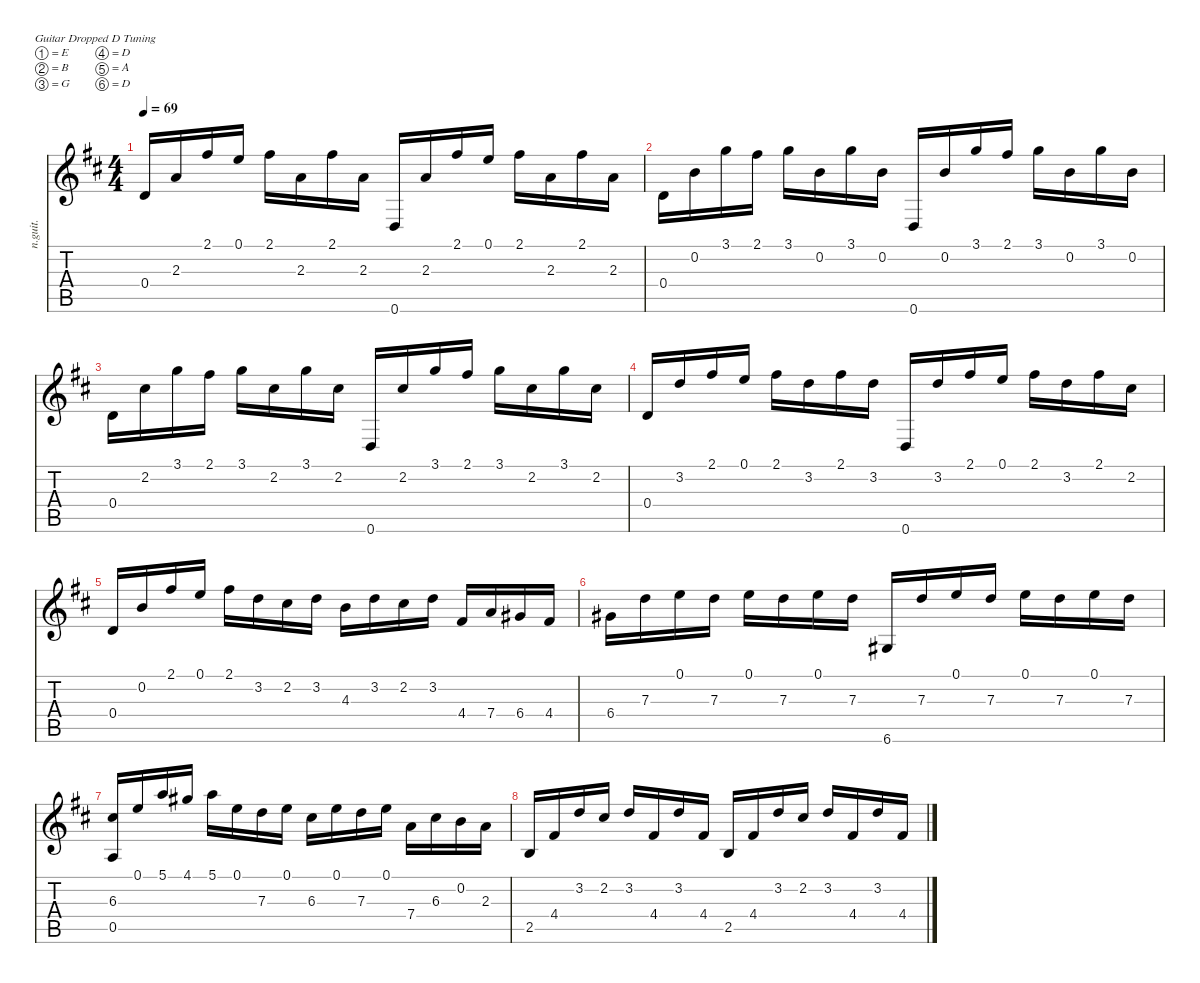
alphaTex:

\defaultSystemsLayout 4
\hideDynamics
\bracketExtendMode nobrackets
\track ("Nylon Guitar" "n.guit.") {instrument acousticguitarnylon}
\staff {score tabs}
\tuning (E4 B3 G3 D3 A2 D2)
\ts (4 4)
\tempo 69
\clef g2
\ks d
0.4{acc forcenatural}.16{dy mf instrument acousticguitarnylon beam Up} 2.3{acc forcenatural}.16{beam Up} 2.1{acc #}.16{beam Up} 0.1{acc forcenatural}.16{beam Up} 2.1{acc #}.16{beam Down} 2.3{acc forcenatural}.16{beam Down} 2.1{acc #}.16{beam Down} 2.3{acc forcenatural}.16{beam Down} 0.6{acc forcenatural}.16{beam Up} 2.3{acc forcenatural}.16{beam Up} 2.1{acc #}.16{beam Up} 0.1{acc forcenatural}.16{beam Up} 2.1{acc #}.16{beam Down} 2.3{acc forcenatural}.16{beam Down} 2.1{acc #}.16{beam Down} 2.3{acc forcenatural}.16{beam Down} |
0.4{acc forcenatural}.16{beam Down} 0.2{acc forcenatural}.16{beam Down} 3.1{acc forcenatural}.16{beam Down} 2.1{acc #}.16{beam Down} 3.1{acc forcenatural}.16{beam Down} 0.2{acc forcenatural}.16{beam Down} 3.1{acc forcenatural}.16{beam Down} 0.2{acc forcenatural}.16{beam Down} 0.6{acc forcenatural}.16{beam Up} 0.2{acc forcenatural}.16{beam Up} 3.1{acc forcenatural}.16{beam Up} 2.1{acc #}.16{beam Up} 3.1{acc forcenatural}.16{beam Down} 0.2{acc forcenatural}.16{beam Down} 3.1{acc forcenatural}.16{beam Down} 0.2{acc forcenatural}.16{beam Down} |
0.4{acc forcenatural}.16{beam Down} 2.2{acc #}.16{beam Down} 3.1{acc forcenatural}.16{beam Down} 2.1{acc #}.16{beam Down} 3.1{acc forcenatural}.16{beam Down} 2.2{acc #}.16{beam Down} 3.1{acc forcenatural}.16{beam Down} 2.2{acc #}.16{beam Down} 0.6{acc forcenatural}.16{beam Up} 2.2{acc #}.16{beam Up} 3.1{acc forcenatural}.16{beam Up} 2.1{acc #}.16{beam Up} 3.1{acc forcenatural}.16{beam Down} 2.2{acc #}.16{beam Down} 3.1{acc forcenatural}.16{beam Down} 2.2{acc #}.16{beam Down} |
0.4{acc forcenatural}.16{beam Up} 3.2{acc forcenatural}.16{beam Up} 2.1{acc #}.16{beam Up} 0.1{acc forcenatural}.16{beam Up} 2.1{acc #}.16{beam Down} 3.2{acc forcenatural}.16{beam Down} 2.1{acc #}.16{beam Down} 3.2{acc forcenatural}.16{beam Down} 0.6{acc forcenatural}.16{beam Up} 3.2{acc forcenatural}.16{beam Up} 2.1{acc #}.16{beam Up} 0.1{acc forcenatural}.16{beam Up} 2.1{acc #}.16{beam Down} 3.2{acc forcenatural}.16{beam Down} 2.1{acc #}.16{beam Down} 2.2{acc #}.16{beam Down} |
0.4{acc forcenatural}.16{beam Up} 0.2{acc forcenatural}.16{beam Up} 2.1{acc #}.16{beam Up} 0.1{acc forcenatural}.16{beam Up} 2.1{acc #}.16{beam Down} 3.2{acc forcenatural}.16{beam Down} 2.2{acc #}.16{beam Down} 3.2{acc forcenatural}.16{beam Down} 4.3{acc forcenatural}.16{beam Down} 3.2{acc forcenatural}.16{beam Down} 2.2{acc #}.16{beam Down} 3.2{acc forcenatural}.16{beam Down} 4.4{acc #}.16{beam Up} 7.4{acc forcenatural}.16{beam Up} 6.4{acc #}.16{beam Up} 4.4{acc #}.16{beam Up} |
6.4{acc #}.16{beam Down} 7.3{acc forcenatural}.16{beam Down} 0.1{acc forcenatural}.16{beam Down} 7.3{acc forcenatural}.16{beam Down} 0.1{acc forcenatural}.16{beam Down} 7.3{acc forcenatural}.16{beam Down} 0.1{acc forcenatural}.16{beam Down} 7.3{acc forcenatural}.16{beam Down} 6.6{acc #}.16{beam Up} 7.3{acc forcenatural}.16{beam Up} 0.1{acc forcenatural}.16{beam Up} 7.3{acc forcenatural}.16{beam Up} 0.1{acc forcenatural}.16{beam Down} 7.3{acc forcenatural}.16{beam Down} 0.1{acc forcenatural}.16{beam Down} 7.3{acc forcenatural}.16{beam Down} |
(0.5{acc forcenatural} 6.3{acc #}).16{beam Up} 0.1{acc forcenatural}.16{beam Up} 5.1{acc forcenatural}.16{beam Up} 4.1{acc #}.16{beam Up} 5.1{acc forcenatural}.16{beam Down} 0.1{acc forcenatural}.16{beam Down} 7.3{acc forcenatural}.16{beam Down} 0.1{acc forcenatural}.16{beam Down} 6.3{acc #}.16{beam Down} 0.1{acc forcenatural}.16{beam Down} 7.3{acc forcenatural}.16{beam Down} 0.1{acc forcenatural}.16{beam Down} 7.4{acc forcenatural}.16{beam Down} 6.3{acc #}.16{beam Down} 0.2{acc forcenatural}.16{beam Down} 2.3{acc forcenatural}.16{beam Down} |
2.5{acc forcenatural}.16{beam Up} 4.4{acc #}.16{beam Up} 3.2{acc forcenatural}.16{beam Up} 2.2{acc #}.16{beam Up} 3.2{acc forcenatural}.16{beam Up} 4.4{acc #}.16{beam Up} 3.2{acc forcenatural}.16{beam Up} 4.4{acc #}.16{beam Up} 2.5{acc forcenatural}.16{beam Up} 4.4{acc #}.16{beam Up} 3.2{acc forcenatural}.16{beam Up} 2.2{acc #}.16{beam Up} 3.2{acc forcenatural}.16{beam Up} 4.4{acc #}.16{beam Up} 3.2{acc forcenatural}.16{beam Up} 4.4{acc #}.16{beam Up}
